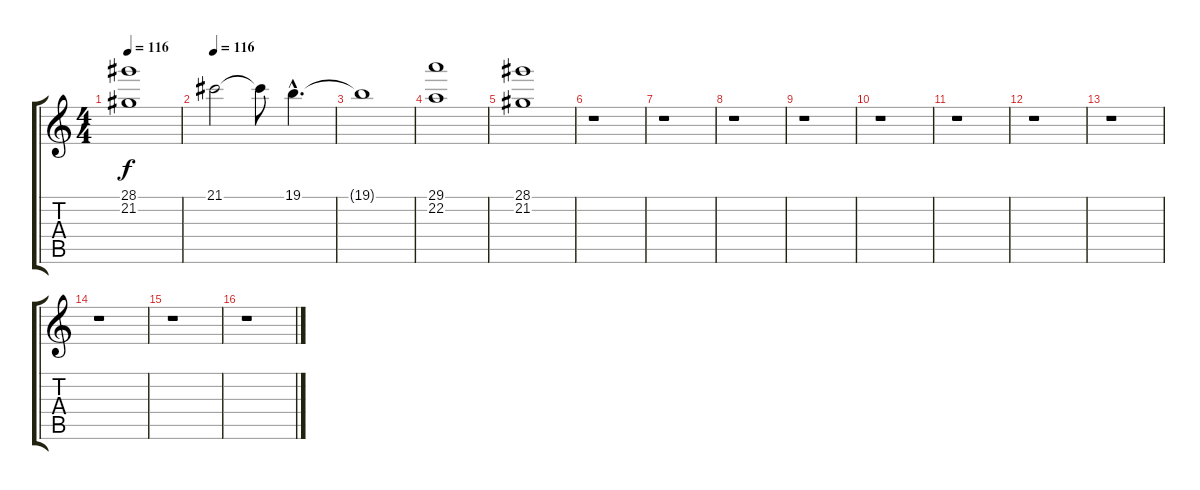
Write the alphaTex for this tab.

\track "" {instrument stringensemble2}
\staff {score tabs}
\tuning (E4 B3 G3 D3 A2 E2) {hide}
\ts (4 4)
\tempo 116
\clef g2
\ks c
(28.1 21.2).1{dy f} |
\tempo 116
21.1.2 21.1{t}.8 19.1{hac}.4{d} |
19.1{t}.1 |
(29.1 22.2).1 |
(28.1 21.2).1 |
r.1 |
r.1 |
r.1 |
r.1 |
r.1 |
r.1 |
r.1 |
r.1 |
r.1 |
r.1 |
r.1
